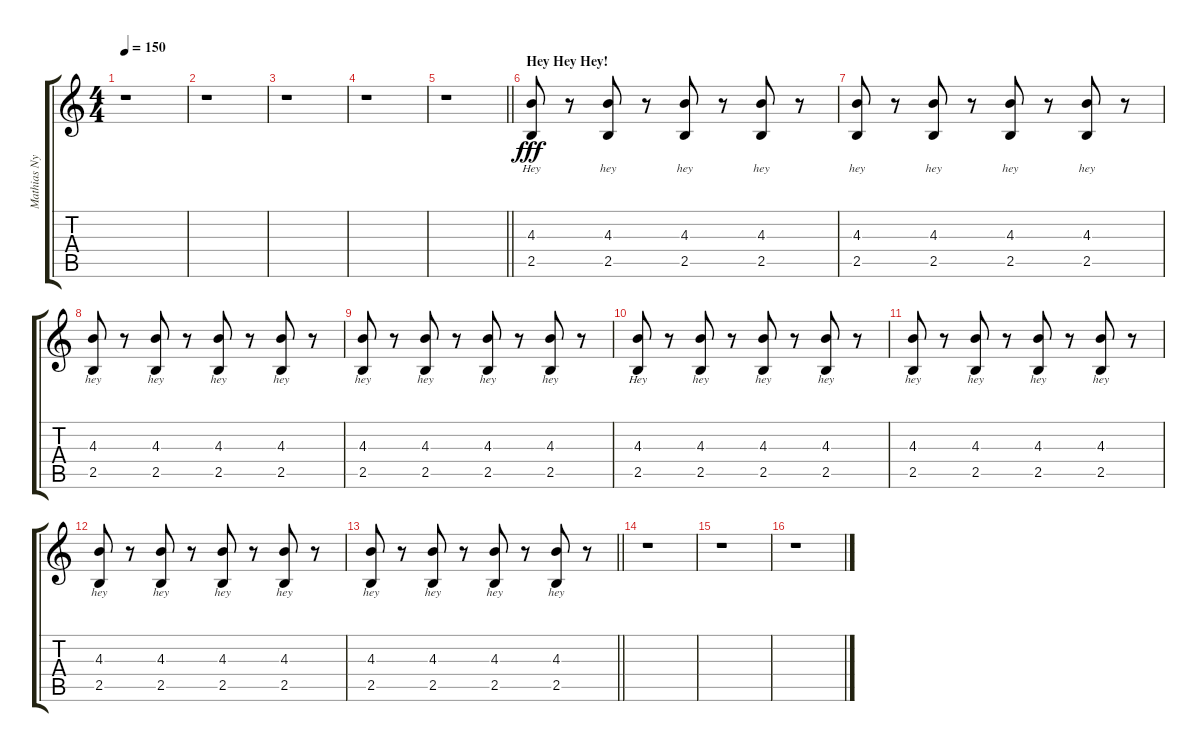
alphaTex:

\track ("Mathias Nygård" "Mathias Ny") {instrument overdrivenguitar}
\staff {score tabs}
\tuning (E4 B3 G3 D3 A2 E2) {hide}
\ts (4 4)
\tempo 150
\clef g2
\ks c
r.1{dy fff} |
r.1 |
r.1 |
r.1 |
\barLineRight lightlight
r.1 |
\section ("" "Hey Hey Hey!")
(4.3 2.5).8{lyrics (0 "Hey") lyrics (1 "") lyrics (2 "") lyrics (3 "") lyrics (4 "")} r.8 (4.3 2.5).8{lyrics (0 "hey") lyrics (1 "") lyrics (2 "") lyrics (3 "") lyrics (4 "")} r.8 (4.3 2.5).8{lyrics (0 "hey") lyrics (1 "") lyrics (2 "") lyrics (3 "") lyrics (4 "")} r.8 (4.3 2.5).8{lyrics (0 "hey") lyrics (1 "") lyrics (2 "") lyrics (3 "") lyrics (4 "")} r.8 |
(4.3 2.5).8{lyrics (0 "hey") lyrics (1 "") lyrics (2 "") lyrics (3 "") lyrics (4 "")} r.8 (4.3 2.5).8{lyrics (0 "hey") lyrics (1 "") lyrics (2 "") lyrics (3 "") lyrics (4 "")} r.8 (4.3 2.5).8{lyrics (0 "hey") lyrics (1 "") lyrics (2 "") lyrics (3 "") lyrics (4 "")} r.8 (4.3 2.5).8{lyrics (0 "hey") lyrics (1 "") lyrics (2 "") lyrics (3 "") lyrics (4 "")} r.8 |
(4.3 2.5).8{lyrics (0 "hey") lyrics (1 "") lyrics (2 "") lyrics (3 "") lyrics (4 "")} r.8 (4.3 2.5).8{lyrics (0 "hey") lyrics (1 "") lyrics (2 "") lyrics (3 "") lyrics (4 "")} r.8 (4.3 2.5).8{lyrics (0 "hey") lyrics (1 "") lyrics (2 "") lyrics (3 "") lyrics (4 "")} r.8 (4.3 2.5).8{lyrics (0 "hey") lyrics (1 "") lyrics (2 "") lyrics (3 "") lyrics (4 "")} r.8 |
(4.3 2.5).8{lyrics (0 "hey") lyrics (1 "") lyrics (2 "") lyrics (3 "") lyrics (4 "")} r.8 (4.3 2.5).8{lyrics (0 "hey") lyrics (1 "") lyrics (2 "") lyrics (3 "") lyrics (4 "")} r.8 (4.3 2.5).8{lyrics (0 "hey") lyrics (1 "") lyrics (2 "") lyrics (3 "") lyrics (4 "")} r.8 (4.3 2.5).8{lyrics (0 "hey") lyrics (1 "") lyrics (2 "") lyrics (3 "") lyrics (4 "")} r.8 |
(4.3 2.5).8{lyrics (0 "Hey") lyrics (1 "") lyrics (2 "") lyrics (3 "") lyrics (4 "")} r.8 (4.3 2.5).8{lyrics (0 "hey") lyrics (1 "") lyrics (2 "") lyrics (3 "") lyrics (4 "")} r.8 (4.3 2.5).8{lyrics (0 "hey") lyrics (1 "") lyrics (2 "") lyrics (3 "") lyrics (4 "")} r.8 (4.3 2.5).8{lyrics (0 "hey") lyrics (1 "") lyrics (2 "") lyrics (3 "") lyrics (4 "")} r.8 |
(4.3 2.5).8{lyrics (0 "hey") lyrics (1 "") lyrics (2 "") lyrics (3 "") lyrics (4 "")} r.8 (4.3 2.5).8{lyrics (0 "hey") lyrics (1 "") lyrics (2 "") lyrics (3 "") lyrics (4 "")} r.8 (4.3 2.5).8{lyrics (0 "hey") lyrics (1 "") lyrics (2 "") lyrics (3 "") lyrics (4 "")} r.8 (4.3 2.5).8{lyrics (0 "hey") lyrics (1 "") lyrics (2 "") lyrics (3 "") lyrics (4 "")} r.8 |
(4.3 2.5).8{lyrics (0 "hey") lyrics (1 "") lyrics (2 "") lyrics (3 "") lyrics (4 "")} r.8 (4.3 2.5).8{lyrics (0 "hey") lyrics (1 "") lyrics (2 "") lyrics (3 "") lyrics (4 "")} r.8 (4.3 2.5).8{lyrics (0 "hey") lyrics (1 "") lyrics (2 "") lyrics (3 "") lyrics (4 "")} r.8 (4.3 2.5).8{lyrics (0 "hey") lyrics (1 "") lyrics (2 "") lyrics (3 "") lyrics (4 "")} r.8 |
\barLineRight lightlight
(4.3 2.5).8{lyrics (0 "hey") lyrics (1 "") lyrics (2 "") lyrics (3 "") lyrics (4 "")} r.8 (4.3 2.5).8{lyrics (0 "hey") lyrics (1 "") lyrics (2 "") lyrics (3 "") lyrics (4 "")} r.8 (4.3 2.5).8{lyrics (0 "hey") lyrics (1 "") lyrics (2 "") lyrics (3 "") lyrics (4 "")} r.8 (4.3 2.5).8{lyrics (0 "hey") lyrics (1 "") lyrics (2 "") lyrics (3 "") lyrics (4 "")} r.8 |
\section ("" "")
r.1 |
r.1 |
r.1
